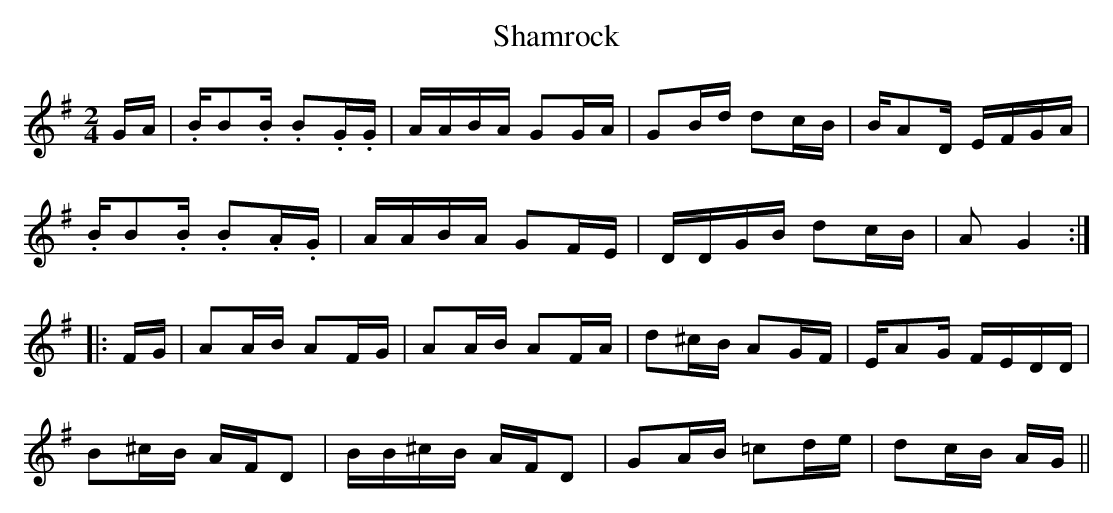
X:1
T:Shamrock
M:2/4
L:1/8
K:G
G/A/|.B/B.B/ .B.G/.G/|A/A/B/A/ GG/A/|GB/d/ dc/B/|B/AD/ E/F/G/A/|
.B/B.B/ .B.A/.G/|A/A/B/A/ GF/E/|D/D/G/B/ dc/B/ |AG2:|
|:F/G/|AA/B/ AF/G/|AA/B/ AF/A/|d^c/B/ AG/F/|E/AG/ F/E/D/D/|
B^c/B/ A/F/D|B/B/^c/B/ A/F/D|GA/B/ =cd/e/ |dc/B/ A/G/||
